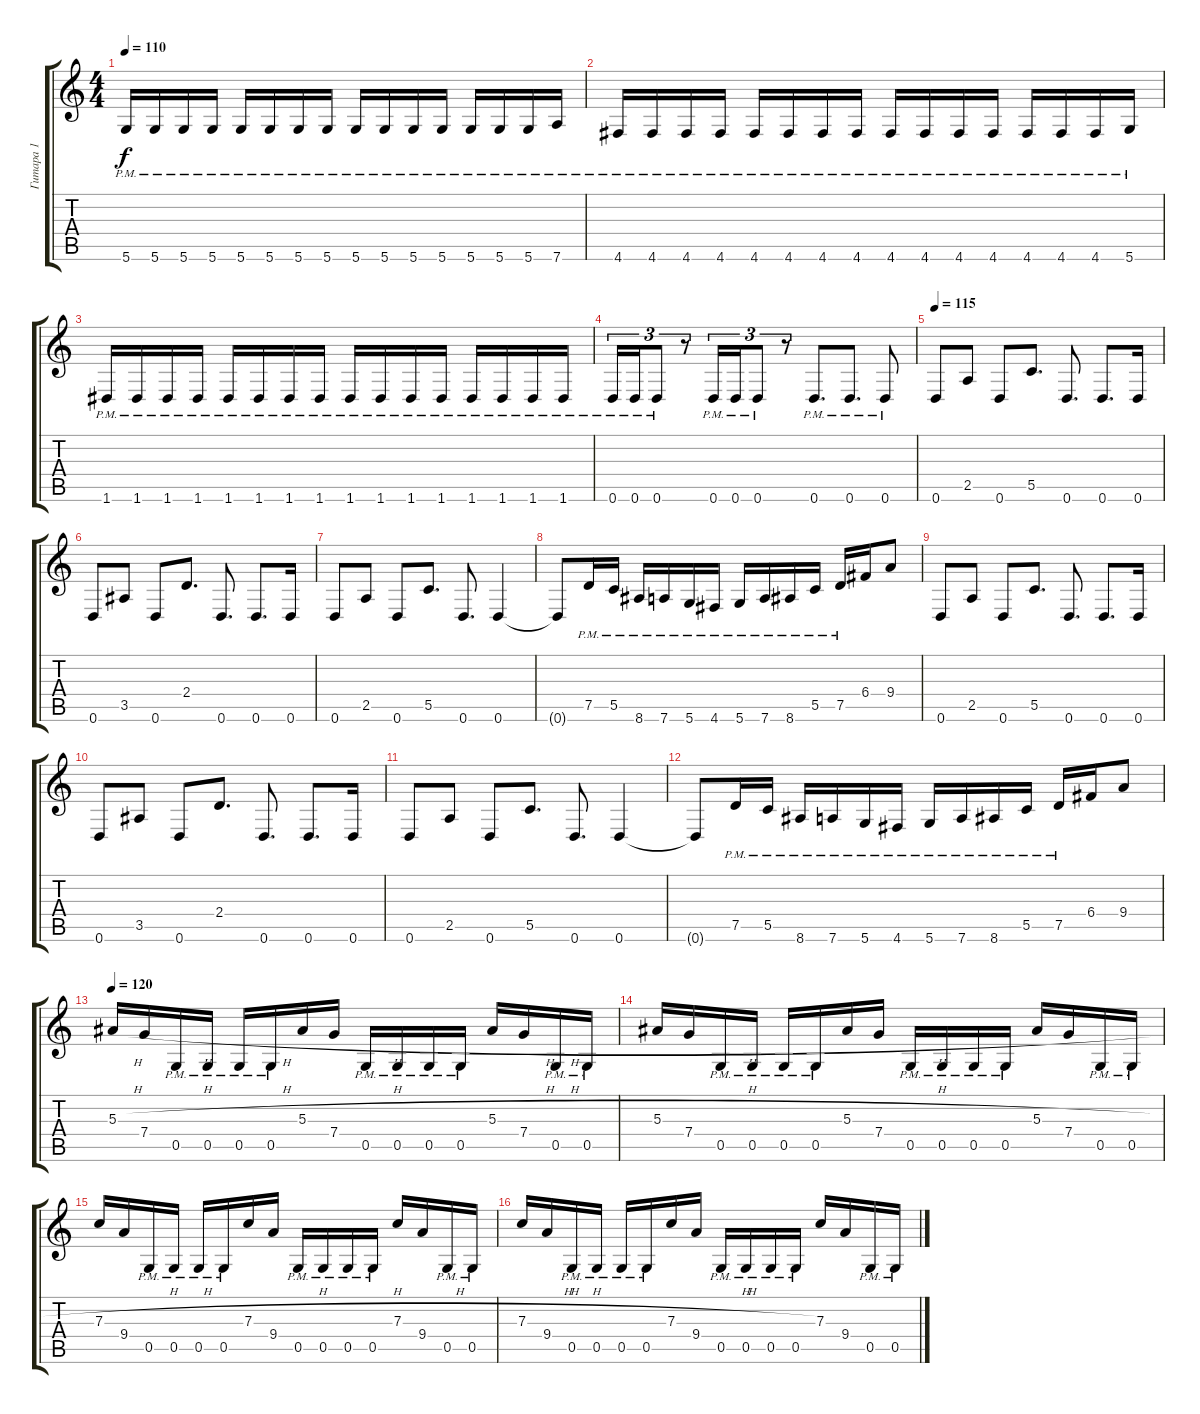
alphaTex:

\track ("Гитара 1" "Гитара 1") {instrument overdrivenguitar}
\staff {score tabs}
\tuning (D4 A3 F3 C3 G2 D2) {hide}
\ts (4 4)
\tempo 110
\clef g2
\ks c
5.6{pm}.16{dy f} 5.6{pm}.16 5.6{pm}.16 5.6{pm}.16 5.6{pm}.16 5.6{pm}.16 5.6{pm}.16 5.6{pm}.16 5.6{pm}.16 5.6{pm}.16 5.6{pm}.16 5.6{pm}.16 5.6{pm}.16 5.6{pm}.16 5.6{pm}.16 7.6{pm}.16 |
4.6{pm}.16 4.6{pm}.16 4.6{pm}.16 4.6{pm}.16 4.6{pm}.16 4.6{pm}.16 4.6{pm}.16 4.6{pm}.16 4.6{pm}.16 4.6{pm}.16 4.6{pm}.16 4.6{pm}.16 4.6{pm}.16 4.6{pm}.16 4.6{pm}.16 5.6{pm}.16 |
1.6{pm}.16 1.6{pm}.16 1.6{pm}.16 1.6{pm}.16 1.6{pm}.16 1.6{pm}.16 1.6{pm}.16 1.6{pm}.16 1.6{pm}.16 1.6{pm}.16 1.6{pm}.16 1.6{pm}.16 1.6{pm}.16 1.6{pm}.16 1.6{pm}.16 1.6{pm}.16 |
0.6{pm}.16{tu (3 2)} 0.6{pm}.16{tu (3 2)} 0.6{pm}.8{tu (3 2)} r.8{tu (3 2)} 0.6{pm}.16{tu (3 2)} 0.6{pm}.16{tu (3 2)} 0.6{pm}.8{tu (3 2)} r.8{tu (3 2)} 0.6{pm}.8{d} 0.6{pm}.8{d} 0.6{pm}.8 |
\tempo 115
0.6.8 2.5.8 0.6.8 5.5.8{d} 0.6.8{d} 0.6.8{d} 0.6.16 |
0.6.8 3.5.8 0.6.8 2.4.8{d} 0.6.8{d} 0.6.8{d} 0.6.16 |
0.6.8 2.5.8 0.6.8 5.5.8{d} 0.6.8{d} 0.6.4 |
0.6{t}.8 7.5{pm}.16 5.5{pm}.16 8.6{pm}.16 7.6{pm}.16 5.6{pm}.16 4.6{pm}.16 5.6{pm}.16 7.6{pm}.16 8.6{pm}.16 5.5{pm}.16 7.5{pm}.16 6.4.16 9.4.8 |
0.6.8 2.5.8 0.6.8 5.5.8{d} 0.6.8{d} 0.6.8{d} 0.6.16 |
0.6.8 3.5.8 0.6.8 2.4.8{d} 0.6.8{d} 0.6.8{d} 0.6.16 |
0.6.8 2.5.8 0.6.8 5.5.8{d} 0.6.8{d} 0.6.4 |
0.6{t}.8 7.5{pm}.16 5.5{pm}.16 8.6{pm}.16 7.6{pm}.16 5.6{pm}.16 4.6{pm}.16 5.6{pm}.16 7.6{pm}.16 8.6{pm}.16 5.5{pm}.16 7.5{pm}.16 6.4.16 9.4.8 |
\tempo 120
5.3{h}.16 7.4.16 0.5{pm}.16 0.5{pm}.16 0.5{pm}.16 0.5{pm}.16 5.3{h}.16 7.4.16 0.5{pm}.16 0.5{pm}.16 0.5{pm}.16 0.5{pm}.16 5.3{h}.16 7.4.16 0.5{pm}.16 0.5{pm}.16 |
5.3{h}.16 7.4.16 0.5{pm}.16 0.5{pm}.16 0.5{pm}.16 0.5{pm}.16 5.3{h}.16 7.4.16 0.5{pm}.16 0.5{pm}.16 0.5{pm}.16 0.5{pm}.16 5.3{h}.16 7.4.16 0.5{pm}.16 0.5{pm}.16 |
7.3{h}.16 9.4.16 0.5{pm}.16 0.5{pm}.16 0.5{pm}.16 0.5{pm}.16 7.3{h}.16 9.4.16 0.5{pm}.16 0.5{pm}.16 0.5{pm}.16 0.5{pm}.16 7.3{h}.16 9.4.16 0.5{pm}.16 0.5{pm}.16 |
7.3{h}.16 9.4.16 0.5{pm}.16 0.5{pm}.16 0.5{pm}.16 0.5{pm}.16 7.3{h}.16 9.4.16 0.5{pm}.16 0.5{pm}.16 0.5{pm}.16 0.5{pm}.16 7.3{h}.16 9.4.16 0.5{pm}.16 0.5{pm}.16
